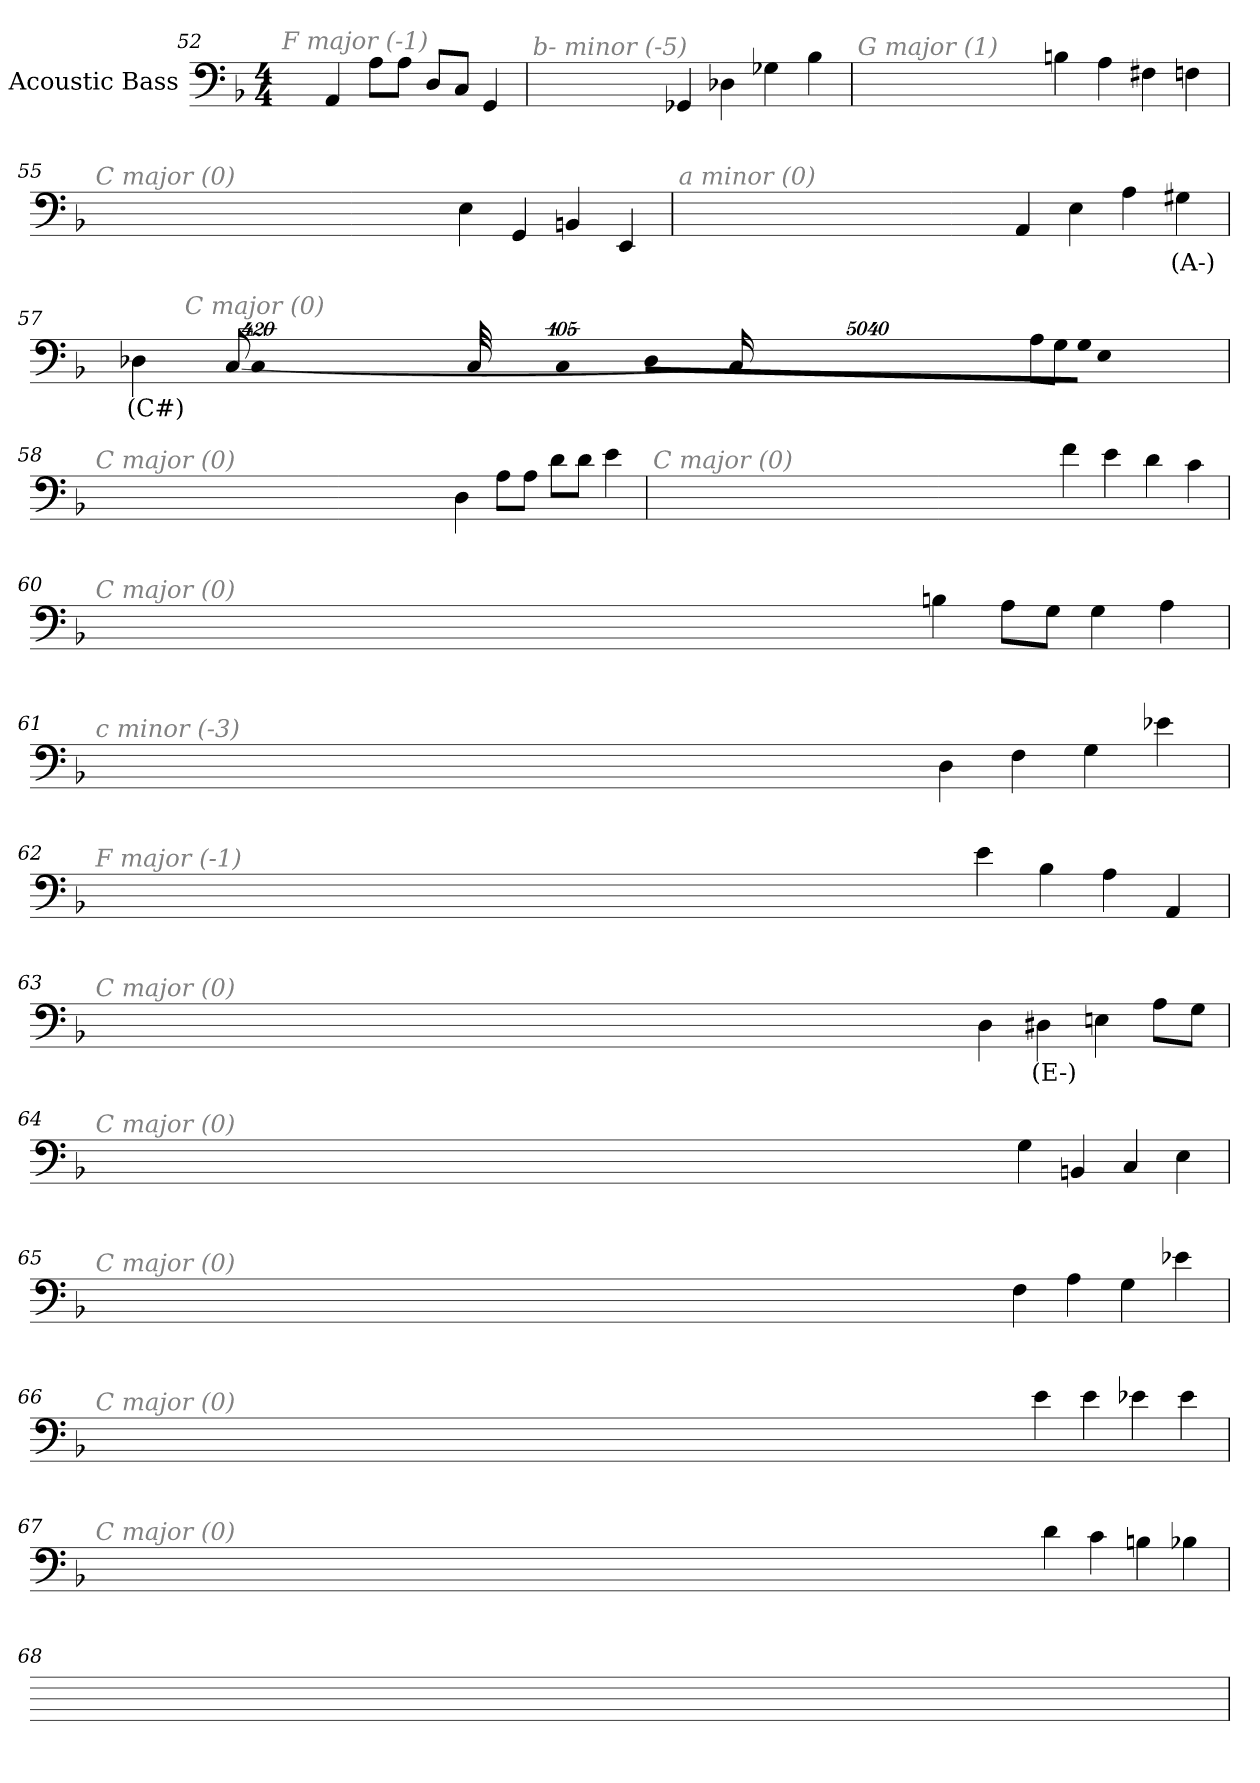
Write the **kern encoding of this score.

**kern	**text
*part1	*part1
*staff1	*staff1
*I"Acoustic Bass	*
*clefF4	*
*ITrd7c12	*
*k[b-]	*
*F:	*
*M4/4	*
=52	=52
!LO:TX:i:color=#808080:t=F major (-1)	!
4AAA	.
8AAL	.
8AAJ	.
8DDL	.
8CCJ	.
4GGG	.
=53	=53
!LO:TX:i:color=#808080:t=b- minor (-5)	!
4GGG-X	.
4DD-X	.
4GG-X	.
4BB-	.
=54	=54
!LO:TX:i:color=#808080:t=G major (1)	!
4BBn	.
4AA	.
4FF#X	.
4FFn	.
=55	=55
!LO:TX:i:color=#808080:t=C major (0)	!
4EE	.
4GGG	.
4BBBn	.
4EEE	.
=56	=56
!LO:TX:i:color=#808080:t=a minor (0)	!
4AAA	.
4EE	.
4AA	.
4GG#Xi	(A-)
=57	=57
!LO:TX:i:color=#808080:t=C major (0)	!
8AAL	.
8GGJ	.
!LO:N:vis=8	!
40320%3347GGL	.
!LO:N:vis=8	!
40320%3347EE	.
!LO:N:vis=8	!
40320%3347DDJ	.
!LO:N:vis=1024	!
[13440%13CC	.
8CC_	.
16CC_	.
32CC_	.
!LO:N:vis=1024%31	!
13440%407CC]	.
4DD-Xi	(C#)
=58	=58
!LO:TX:i:color=#808080:t=C major (0)	!
4DD	.
8AAL	.
8AAJ	.
8DL	.
8DJ	.
4E	.
=59	=59
!LO:TX:i:color=#808080:t=C major (0)	!
4F	.
4E	.
4D	.
4C	.
=60	=60
!LO:TX:i:color=#808080:t=C major (0)	!
4BBn	.
8AAL	.
8GGJ	.
4GG	.
4AA	.
=61	=61
!LO:TX:i:color=#808080:t=c minor (-3)	!
4DD	.
4FF	.
4GG	.
4E-X	.
=62	=62
!LO:TX:i:color=#808080:t=F major (-1)	!
4E	.
4BB-	.
4AA	.
4AAA	.
=63	=63
!LO:TX:i:color=#808080:t=C major (0)	!
4DD	.
4DD#Xi	(E-)
4EEn	.
8AAL	.
8GGJ	.
=64	=64
!LO:TX:i:color=#808080:t=C major (0)	!
4GG	.
4BBBn	.
4CC	.
4EE	.
=65	=65
!LO:TX:i:color=#808080:t=C major (0)	!
4FF	.
4AA	.
4GG	.
4E-X	.
=66	=66
!LO:TX:i:color=#808080:t=C major (0)	!
4E	.
4E	.
4E-X	.
4E-	.
=67	=67
!LO:TX:i:color=#808080:t=C major (0)	!
4D	.
4C	.
4BBn	.
4BB-X	.
=68	=68
!LO:TX:i:color=#808080:t=C major (0)	!
8AAL	.
8GGJ	.
!LO:N:vis=8	!
40320%3347GGL	.
!LO:N:vis=8	!
40320%3347EE	.
!LO:N:vis=8	!
40320%3347AAAJ	.
!LO:N:vis=1024	!
[13440%13DD	.
8DD_	.
16DD_	.
32DD_	.
!LO:N:vis=1024%31	!
13440%407DD]	.
8AAL	.
8GGJ	.
=	=
*-	*-
